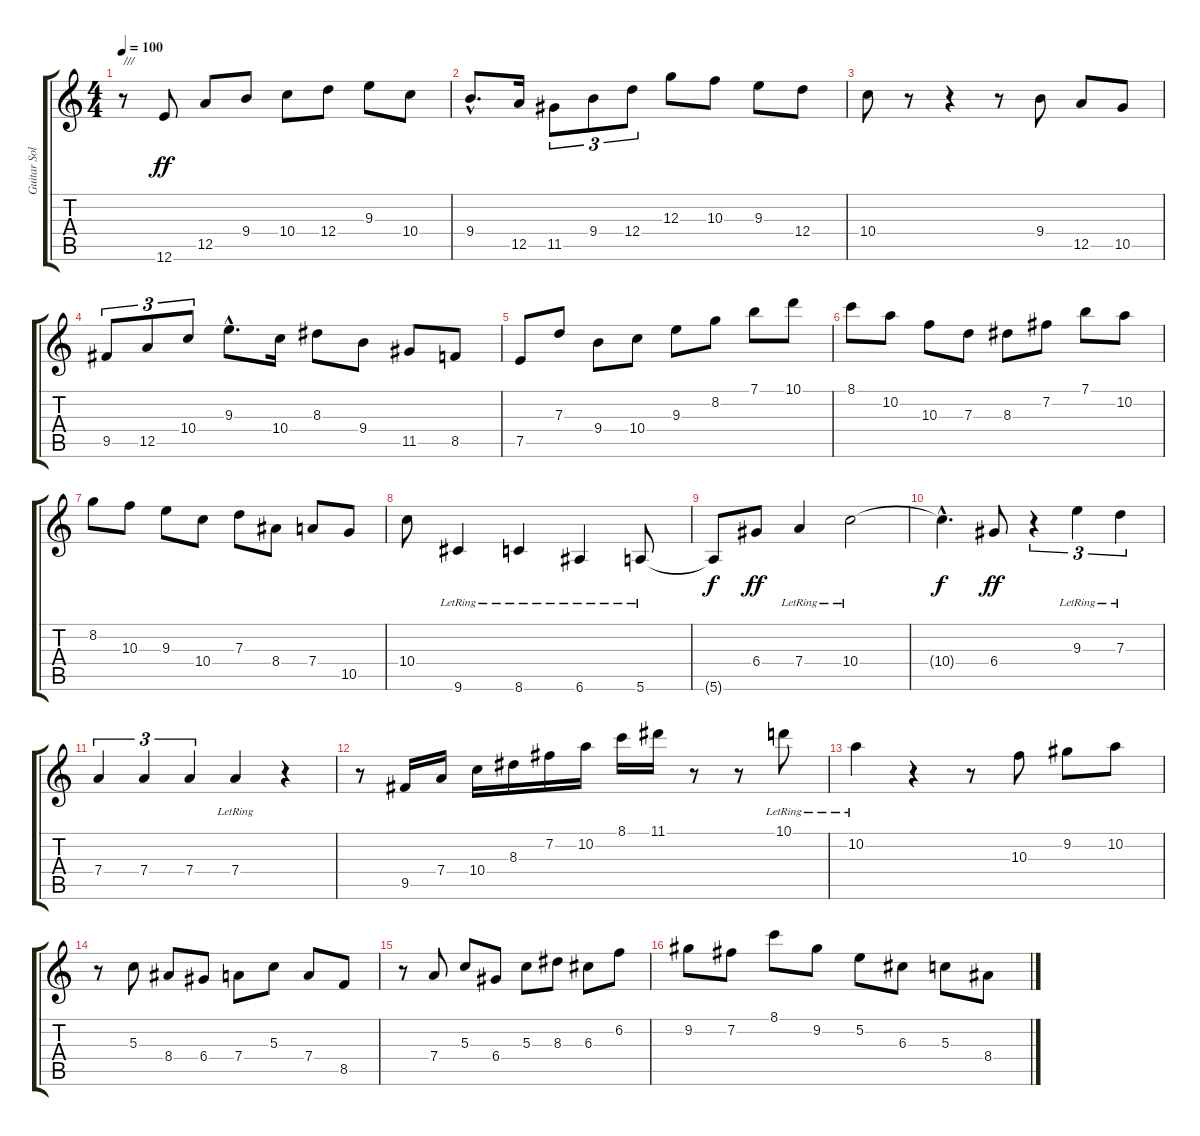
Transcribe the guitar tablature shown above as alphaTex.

\track ("Guitar Solo" "Guitar Sol") {instrument electricguitarjazz}
\staff {score tabs}
\tuning (E4 B3 G3 D3 A2 E2) {hide}
\ts (4 4)
\tempo 100
\clef g2
\ks c
r.8{txt "///" dy ff} 12.6.8 12.5.8 9.4.8 10.4.8 12.4.8 9.3.8 10.4.8 |
9.4{hac}.8{d} 12.5.16 11.5.8{tu (3 2)} 9.4.8{tu (3 2)} 12.4.8{tu (3 2)} 12.3.8 10.3.8 9.3.8 12.4.8 |
10.4.8 r.8 r.4 r.8 9.4.8 12.5.8 10.5.8 |
9.5.8{tu (3 2)} 12.5.8{tu (3 2)} 10.4.8{tu (3 2)} 9.3{hac}.8{d} 10.4.16 8.3.8 9.4.8 11.5.8 8.5.8 |
7.5.8 7.3.8 9.4.8 10.4.8 9.3.8 8.2.8 7.1.8 10.1.8 |
8.1.8 10.2.8 10.3.8 7.3.8 8.3.8 7.2.8 7.1.8 10.2.8 |
8.2.8 10.3.8 9.3.8 10.4.8 7.3.8 8.4.8 7.4.8 10.5.8 |
10.4.8 9.6{lr}.4 8.6{lr}.4 6.6{lr}.4 5.6{lr}.8 |
5.6{t}.8{dy f} 6.4.8{dy ff} 7.4{lr}.4 10.4{lr}.2 |
10.4{hac t}.4{d dy f} 6.4.8{dy ff} r.4{tu (3 2)} 9.3{lr}.4{tu (3 2)} 7.3{lr}.4{tu (3 2)} |
7.4.4{tu (3 2)} 7.4.4{tu (3 2)} 7.4.4{tu (3 2)} 7.4{lr}.4 r.4 |
r.8 9.5.16 7.4.16 10.4.16 8.3.16 7.2.16 10.2.16 8.1.16 11.1.16 r.8 r.8 10.1{lr}.8 |
10.2{lr}.4 r.4 r.8 10.3.8 9.2.8 10.2.8 |
r.8 5.3.8 8.4.8 6.4.8 7.4.8 5.3.8 7.4.8 8.5.8 |
r.8 7.4.8 5.3.8 6.4.8 5.3.8 8.3.8 6.3.8 6.2.8 |
9.2.8 7.2.8 8.1.8 9.2.8 5.2.8 6.3.8 5.3.8 8.4.8
